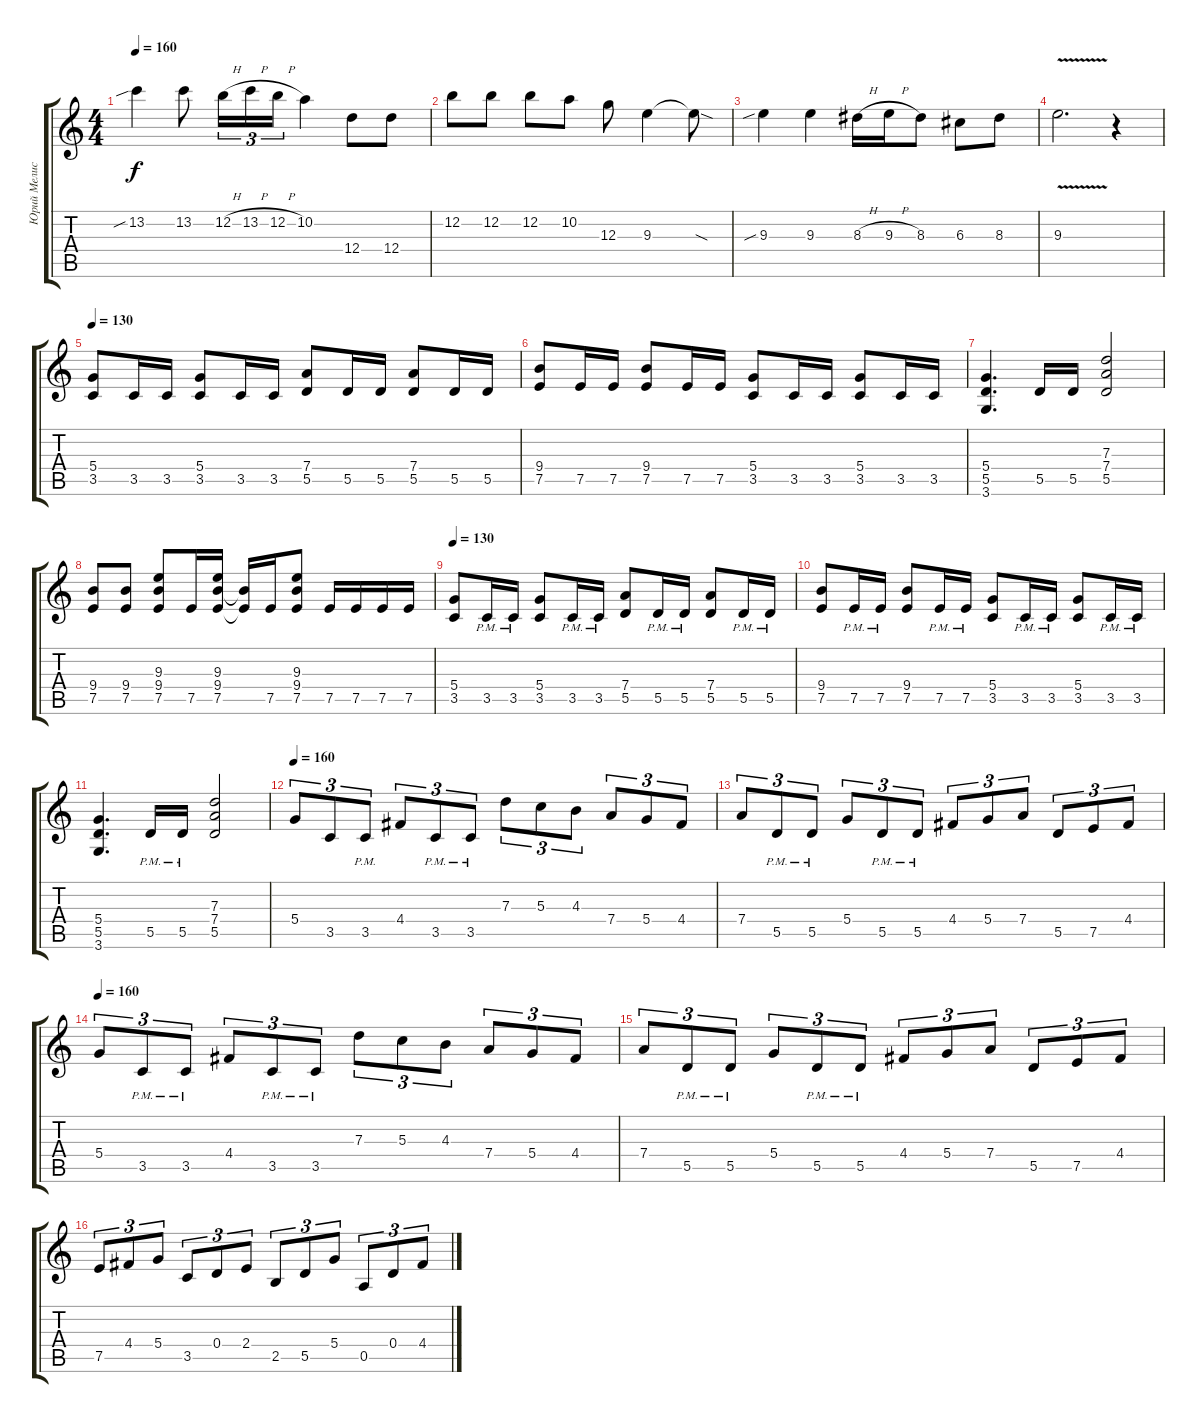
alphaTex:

\track ("Юрий Мелисов" "Юрий Мелис") {instrument distortionguitar}
\staff {score tabs}
\tuning (E4 B3 G3 D3 A2 E2) {hide}
\ts (4 4)
\tempo 160
\clef g2
\ks c
13.2{sib}.4{dy f} 13.2.8 12.2{h}.16{tu (3 2)} 13.2{h}.16{tu (3 2)} 12.2{h}.16{tu (3 2)} 10.2.4 12.4.8 12.4.8 |
12.2.8 12.2.8 12.2.8 10.2.8 12.3.8 9.3.4 9.3{sod t}.8 |
9.3{sib}.4 9.3.4 8.3{h}.16 9.3{h}.16 8.3.8 6.3.8 8.3.8 |
9.3{v}.2{d} r.4 |
\tempo 130
(5.4 3.5).8 3.5.16 3.5.16 (5.4 3.5).8 3.5.16 3.5.16 (7.4 5.5).8 5.5.16 5.5.16 (7.4 5.5).8 5.5.16 5.5.16 |
(9.4 7.5).8 7.5.16 7.5.16 (9.4 7.5).8 7.5.16 7.5.16 (5.4 3.5).8 3.5.16 3.5.16 (5.4 3.5).8 3.5.16 3.5.16 |
(5.4 5.5 3.6).4{d} 5.5.16 5.5.16 (7.3 7.4 5.5).2 |
(9.4 7.5).8 (9.4 7.5).8 (9.3 9.4 7.5).8 7.5.16 (9.3 9.4 7.5).16 (9.4{t} 7.5{t}).16 7.5.16 (9.3 9.4 7.5).8 7.5.16 7.5.16 7.5.16 7.5.16 |
\tempo 130
(5.4 3.5).8 3.5{pm}.16 3.5{pm}.16 (5.4 3.5).8 3.5{pm}.16 3.5{pm}.16 (7.4 5.5).8 5.5{pm}.16 5.5{pm}.16 (7.4 5.5).8 5.5{pm}.16 5.5{pm}.16 |
(9.4 7.5).8 7.5{pm}.16 7.5{pm}.16 (9.4 7.5).8 7.5{pm}.16 7.5{pm}.16 (5.4 3.5).8 3.5{pm}.16 3.5{pm}.16 (5.4 3.5).8 3.5{pm}.16 3.5{pm}.16 |
(5.4 5.5 3.6).4{d} 5.5{pm}.16 5.5{pm}.16 (7.3 7.4 5.5).2 |
\tempo 160
5.4.8{tu (3 2)} 3.5.8{tu (3 2)} 3.5{pm}.8{tu (3 2)} 4.4.8{tu (3 2)} 3.5{pm}.8{tu (3 2)} 3.5{pm}.8{tu (3 2)} 7.3.8{tu (3 2)} 5.3.8{tu (3 2)} 4.3.8{tu (3 2)} 7.4.8{tu (3 2)} 5.4.8{tu (3 2)} 4.4.8{tu (3 2)} |
7.4.8{tu (3 2)} 5.5{pm}.8{tu (3 2)} 5.5{pm}.8{tu (3 2)} 5.4.8{tu (3 2)} 5.5{pm}.8{tu (3 2)} 5.5{pm}.8{tu (3 2)} 4.4.8{tu (3 2)} 5.4.8{tu (3 2)} 7.4.8{tu (3 2)} 5.5.8{tu (3 2)} 7.5.8{tu (3 2)} 4.4.8{tu (3 2)} |
\tempo 160
5.4.8{tu (3 2)} 3.5{pm}.8{tu (3 2)} 3.5{pm}.8{tu (3 2)} 4.4.8{tu (3 2)} 3.5{pm}.8{tu (3 2)} 3.5{pm}.8{tu (3 2)} 7.3.8{tu (3 2)} 5.3.8{tu (3 2)} 4.3.8{tu (3 2)} 7.4.8{tu (3 2)} 5.4.8{tu (3 2)} 4.4.8{tu (3 2)} |
7.4.8{tu (3 2)} 5.5{pm}.8{tu (3 2)} 5.5{pm}.8{tu (3 2)} 5.4.8{tu (3 2)} 5.5{pm}.8{tu (3 2)} 5.5{pm}.8{tu (3 2)} 4.4.8{tu (3 2)} 5.4.8{tu (3 2)} 7.4.8{tu (3 2)} 5.5.8{tu (3 2)} 7.5.8{tu (3 2)} 4.4.8{tu (3 2)} |
7.5.8{tu (3 2)} 4.4.8{tu (3 2)} 5.4.8{tu (3 2)} 3.5.8{tu (3 2)} 0.4.8{tu (3 2)} 2.4.8{tu (3 2)} 2.5.8{tu (3 2)} 5.5.8{tu (3 2)} 5.4.8{tu (3 2)} 0.5.8{tu (3 2)} 0.4.8{tu (3 2)} 4.4.8{tu (3 2)}
